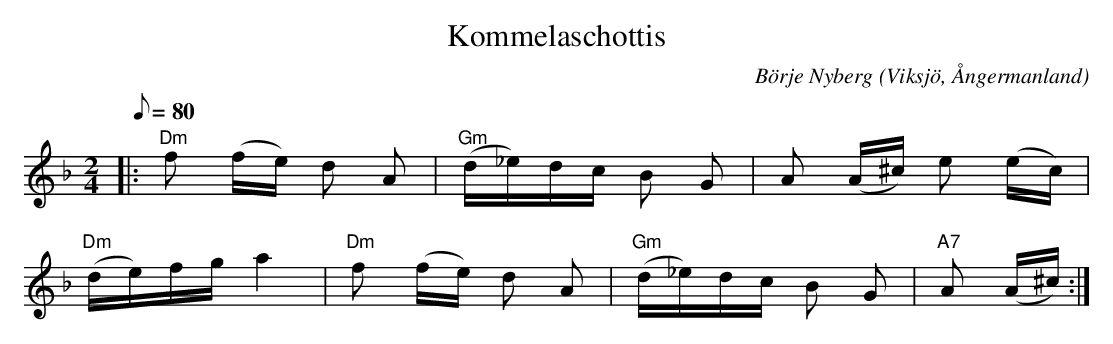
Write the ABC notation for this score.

X:1
T:Kommelaschottis
C:Börje Nyberg
O:Viksjö, Ångermanland
M:2/4
L:1/8
Q:80
K:Dm
|: "Dm"f (f/2e/2) d A | "Gm"(d/2_e/2)d/2c/2 B G | A (A/2^c/2) e (e/2c/2) |
 "Dm"(d/2e/2)f/2g/2 a2 | "Dm"f (f/2e/2) d A | "Gm" (d/2_e/2)d/2c/2 B G | "A7"A (A/2^c/2):|
